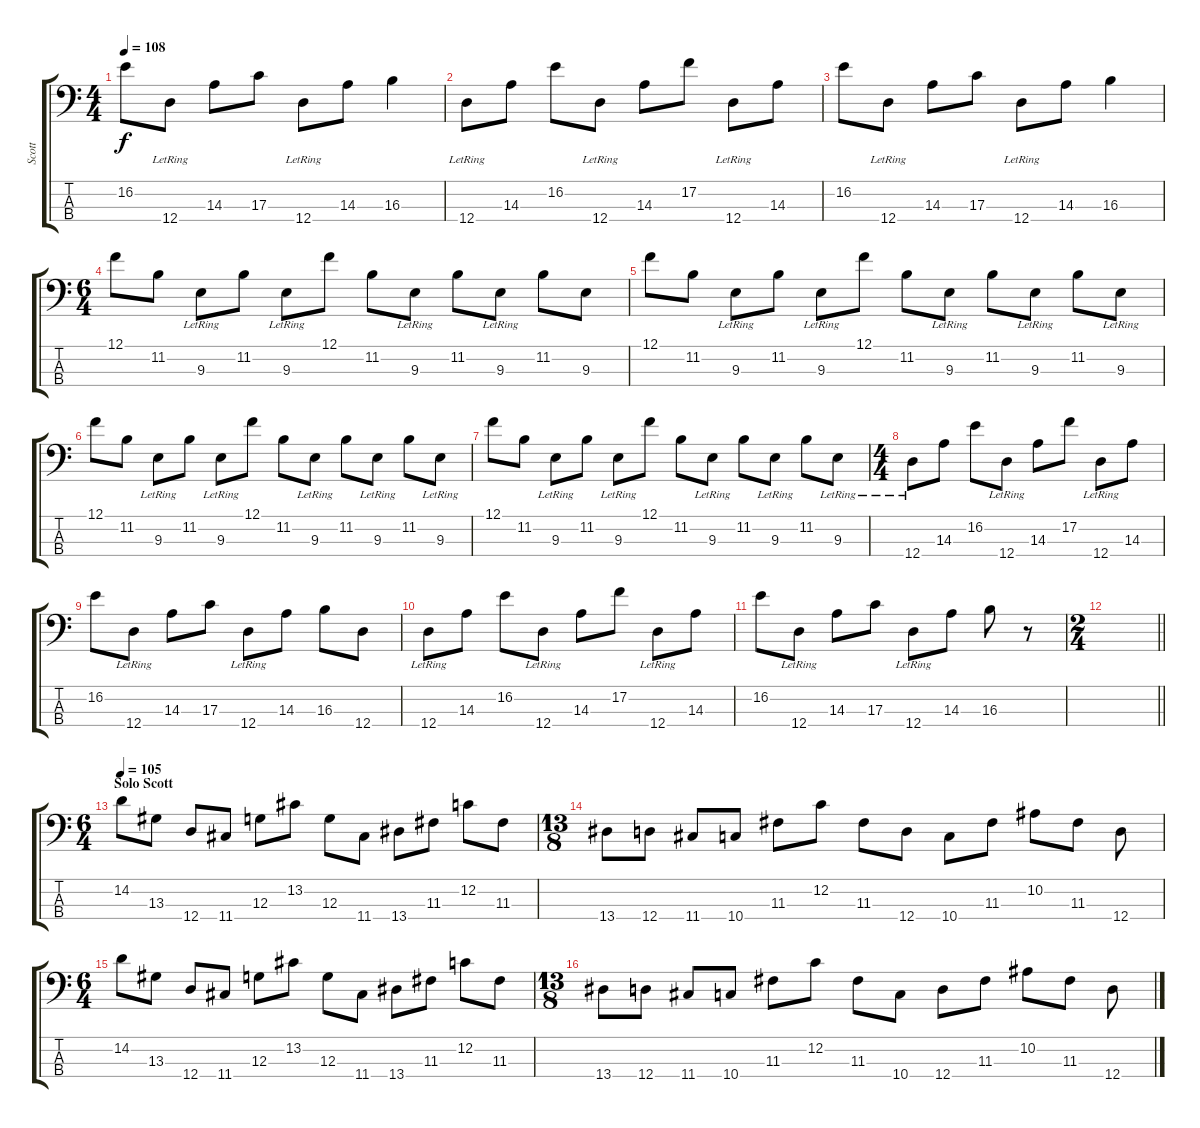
\track ("Scott" "Scott") {instrument electricbasspick}
\staff {score tabs}
\tuning (F2 C2 G1 D1) {hide}
\ts (4 4)
\tempo 108
\clef f4
\ks c
16.2.8{dy f} 12.4{lr}.8 14.3.8 17.3.8 12.4{lr}.8 14.3.8 16.3.4 |
12.4{lr}.8 14.3.8 16.2.8 12.4{lr}.8 14.3.8 17.2.8 12.4{lr}.8 14.3.8 |
16.2.8 12.4{lr}.8 14.3.8 17.3.8 12.4{lr}.8 14.3.8 16.3.4 |
\ts (6 4)
12.1.8 11.2.8 9.3{lr}.8 11.2.8 9.3{lr}.8 12.1.8 11.2.8 9.3{lr}.8 11.2.8 9.3{lr}.8 11.2.8 9.3.8 |
12.1.8 11.2.8 9.3{lr}.8 11.2.8 9.3{lr}.8 12.1.8 11.2.8 9.3{lr}.8 11.2.8 9.3{lr}.8 11.2.8 9.3{lr}.8 |
12.1.8 11.2.8 9.3{lr}.8 11.2.8 9.3{lr}.8 12.1.8 11.2.8 9.3{lr}.8 11.2.8 9.3{lr}.8 11.2.8 9.3{lr}.8 |
12.1.8 11.2.8 9.3{lr}.8 11.2.8 9.3{lr}.8 12.1.8 11.2.8 9.3{lr}.8 11.2.8 9.3{lr}.8 11.2.8 9.3{lr}.8 |
\ts (4 4)
12.4{lr}.8 14.3.8 16.2.8 12.4{lr}.8 14.3.8 17.2.8 12.4{lr}.8 14.3.8 |
16.2.8 12.4{lr}.8 14.3.8 17.3.8 12.4{lr}.8 14.3.8 16.3.8 12.4.8 |
12.4{lr}.8 14.3.8 16.2.8 12.4{lr}.8 14.3.8 17.2.8 12.4{lr}.8 14.3.8 |
16.2.8 12.4{lr}.8 14.3.8 17.3.8 12.4{lr}.8 14.3.8 16.3.8 r.8 |
\ts (2 4)
\barLineRight lightlight
|
\ts (6 4)
\section ("" "Solo Scott")
\tempo 105
14.2.8{volume 16} 13.3.8 12.4.8 11.4.8 12.3.8 13.2.8 12.3.8 11.4.8 13.4.8 11.3.8 12.2.8 11.3.8 |
\ts (13 8)
13.4.8 12.4.8 11.4.8 10.4.8 11.3.8 12.2.8 11.3.8 12.4.8 10.4.8 11.3.8 10.2.8 11.3.8 12.4.8 |
\ts (6 4)
14.2.8 13.3.8 12.4.8 11.4.8 12.3.8 13.2.8 12.3.8 11.4.8 13.4.8 11.3.8 12.2.8 11.3.8 |
\ts (13 8)
13.4.8 12.4.8 11.4.8 10.4.8 11.3.8 12.2.8 11.3.8 10.4.8 12.4.8 11.3.8 10.2.8 11.3.8 12.4.8
